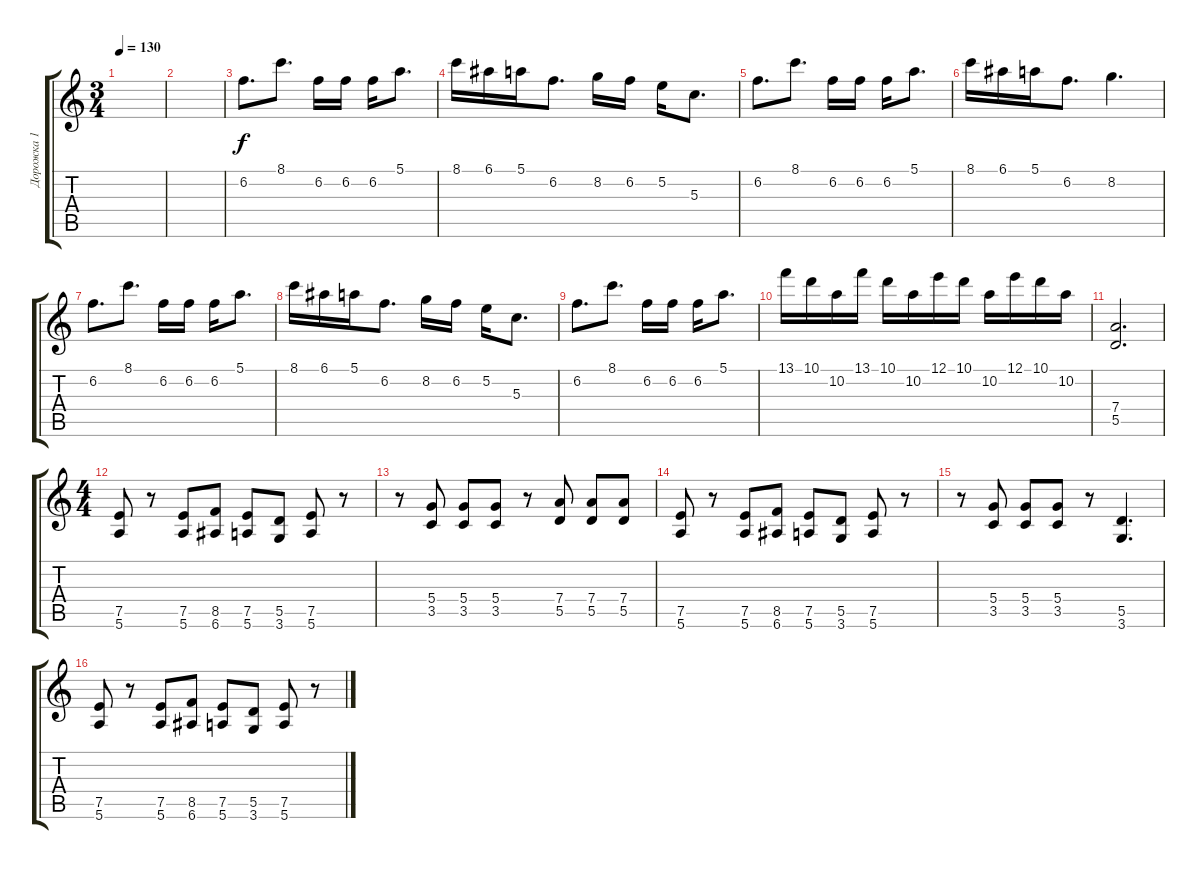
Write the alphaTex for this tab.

\track ("Дорожка 1" "Дорожка 1") {instrument distortionguitar}
\staff {score tabs}
\tuning (E4 B3 G3 D3 A2 E2) {hide}
\ts (3 4)
\tempo 130
\clef g2
\ks c
|
|
6.2.8{d} 8.1.8{d} 6.2.16 6.2.16 6.2.16 5.1.8{d} |
8.1.16 6.1.16 5.1.16 6.2.8{d} 8.2.16 6.2.16 5.2.16 5.3.8{d} |
6.2.8{d} 8.1.8{d} 6.2.16 6.2.16 6.2.16 5.1.8{d} |
8.1.16 6.1.16 5.1.16 6.2.8{d} 8.2.4{d} |
6.2.8{d} 8.1.8{d} 6.2.16 6.2.16 6.2.16 5.1.8{d} |
8.1.16 6.1.16 5.1.16 6.2.8{d} 8.2.16 6.2.16 5.2.16 5.3.8{d} |
6.2.8{d} 8.1.8{d} 6.2.16 6.2.16 6.2.16 5.1.8{d} |
13.1.16 10.1.16 10.2.16 13.1.16 10.1.16 10.2.16 12.1.16 10.1.16 10.2.16 12.1.16 10.1.16 10.2.16 |
(7.4 5.5).2{d} |
\ts (4 4)
(7.5 5.6).8 r.8 (7.5 5.6).8 (8.5 6.6).8 (7.5 5.6).8 (5.5 3.6).8 (7.5 5.6).8 r.8 |
r.8 (5.4 3.5).8 (5.4 3.5).8 (5.4 3.5).8 r.8 (7.4 5.5).8 (7.4 5.5).8 (7.4 5.5).8 |
(7.5 5.6).8 r.8 (7.5 5.6).8 (8.5 6.6).8 (7.5 5.6).8 (5.5 3.6).8 (7.5 5.6).8 r.8 |
r.8 (5.4 3.5).8 (5.4 3.5).8 (5.4 3.5).8 r.8 (5.5 3.6).4{d} |
(7.5 5.6).8 r.8 (7.5 5.6).8 (8.5 6.6).8 (7.5 5.6).8 (5.5 3.6).8 (7.5 5.6).8 r.8
